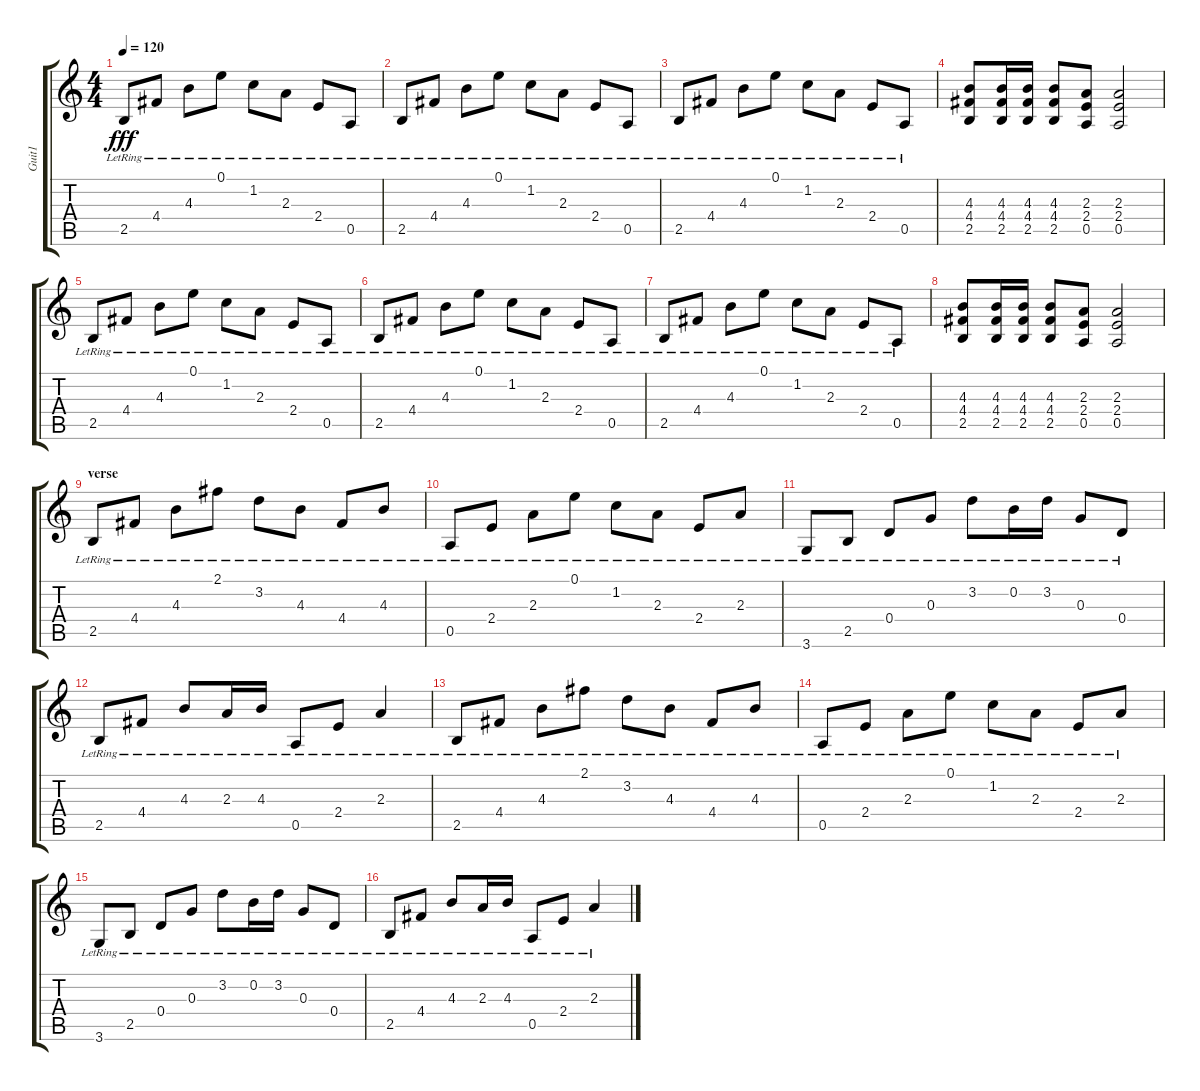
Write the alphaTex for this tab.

\track ("Guit1" "Guit1") {instrument acousticguitarsteel}
\staff {score tabs}
\tuning (E4 B3 G3 D3 A2 E2) {hide}
\ts (4 4)
\tempo 120
\clef g2
\ks c
2.5{lr}.8{dy fff instrument acousticguitarsteel} 4.4{lr}.8 4.3{lr}.8 0.1{lr}.8 1.2{lr}.8 2.3{lr}.8 2.4{lr}.8 0.5{lr}.8 |
2.5{lr}.8 4.4{lr}.8 4.3{lr}.8 0.1{lr}.8 1.2{lr}.8 2.3{lr}.8 2.4{lr}.8 0.5{lr}.8 |
2.5{lr}.8 4.4{lr}.8 4.3{lr}.8 0.1{lr}.8 1.2{lr}.8 2.3{lr}.8 2.4{lr}.8 0.5{lr}.8 |
(4.3 4.4 2.5).8 (4.3 4.4 2.5).16 (4.3 4.4 2.5).16 (4.3 4.4 2.5).8 (2.3 2.4 0.5).8 (2.3 2.4 0.5).2 |
2.5{lr}.8 4.4{lr}.8 4.3{lr}.8 0.1{lr}.8 1.2{lr}.8 2.3{lr}.8 2.4{lr}.8 0.5{lr}.8 |
2.5{lr}.8 4.4{lr}.8 4.3{lr}.8 0.1{lr}.8 1.2{lr}.8 2.3{lr}.8 2.4{lr}.8 0.5{lr}.8 |
2.5{lr}.8 4.4{lr}.8 4.3{lr}.8 0.1{lr}.8 1.2{lr}.8 2.3{lr}.8 2.4{lr}.8 0.5{lr}.8 |
(4.3 4.4 2.5).8 (4.3 4.4 2.5).16 (4.3 4.4 2.5).16 (4.3 4.4 2.5).8 (2.3 2.4 0.5).8 (2.3 2.4 0.5).2 |
\section ("" "verse")
2.5{lr}.8 4.4{lr}.8 4.3{lr}.8 2.1{lr}.8 3.2{lr}.8 4.3{lr}.8 4.4{lr}.8 4.3{lr}.8 |
0.5{lr}.8 2.4{lr}.8 2.3{lr}.8 0.1{lr}.8 1.2{lr}.8 2.3{lr}.8 2.4{lr}.8 2.3{lr}.8 |
3.6{lr}.8 2.5{lr}.8 0.4{lr}.8 0.3{lr}.8 3.2{lr}.8 0.2{lr}.16 3.2{lr}.16 0.3{lr}.8 0.4{lr}.8 |
2.5{lr}.8 4.4{lr}.8 4.3{lr}.8 2.3{lr}.16 4.3{lr}.16 0.5{lr}.8 2.4{lr}.8 2.3{lr}.4 |
2.5{lr}.8 4.4{lr}.8 4.3{lr}.8 2.1{lr}.8 3.2{lr}.8 4.3{lr}.8 4.4{lr}.8 4.3{lr}.8 |
0.5{lr}.8 2.4{lr}.8 2.3{lr}.8 0.1{lr}.8 1.2{lr}.8 2.3{lr}.8 2.4{lr}.8 2.3{lr}.8 |
3.6{lr}.8 2.5{lr}.8 0.4{lr}.8 0.3{lr}.8 3.2{lr}.8 0.2{lr}.16 3.2{lr}.16 0.3{lr}.8 0.4{lr}.8 |
2.5{lr}.8 4.4{lr}.8 4.3{lr}.8 2.3{lr}.16 4.3{lr}.16 0.5{lr}.8 2.4{lr}.8 2.3{lr}.4
